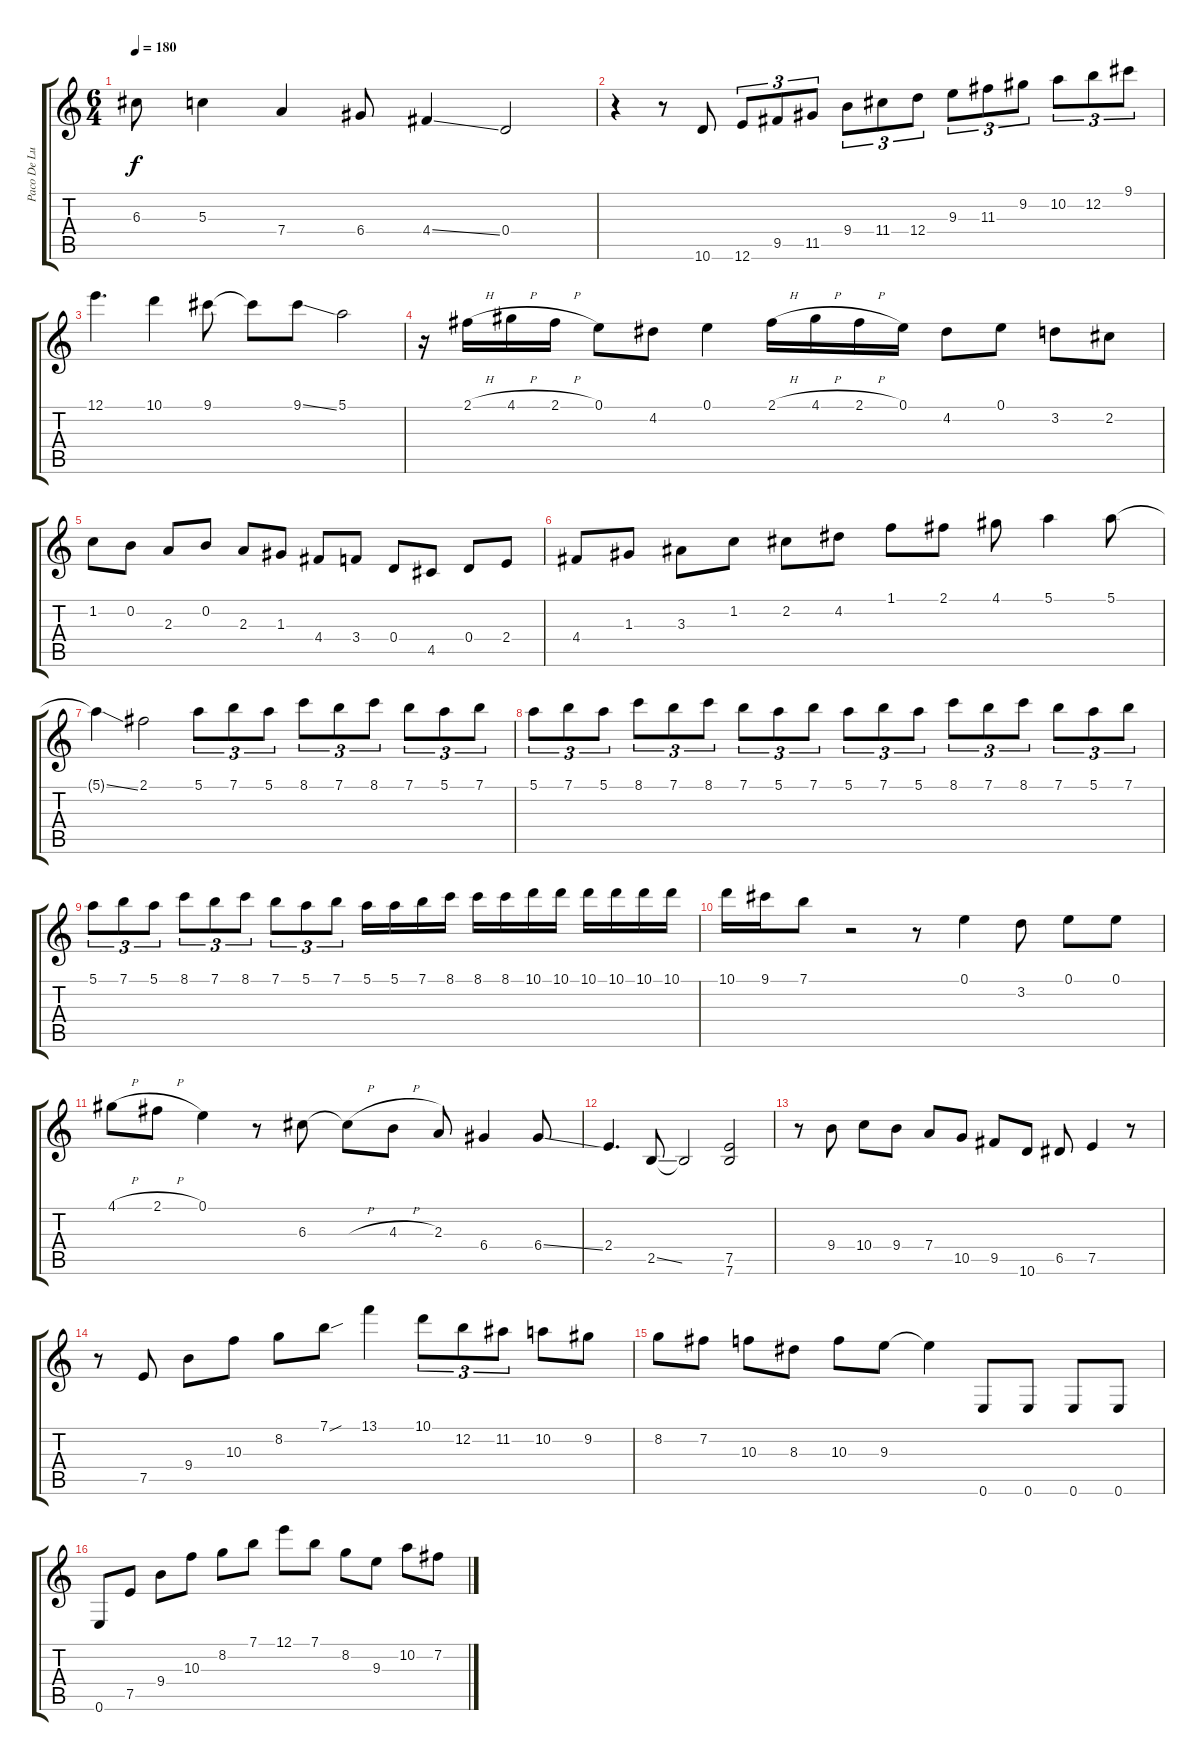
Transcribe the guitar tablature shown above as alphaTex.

\track ("Paco De Lucia" "Paco De Lu") {instrument acousticguitarsteel}
\staff {score tabs}
\tuning (E4 B3 G3 D3 A2 E2) {hide}
\ts (6 4)
\tempo 180
\clef g2
\ks c
6.3{t}.8{dy f} 5.3.4 7.4.4 6.4.8 4.4{ss}.4 0.4.2 |
r.4 r.8 10.6.8 12.6.8{tu (3 2)} 9.5.8{tu (3 2)} 11.5.8{tu (3 2)} 9.4.8{tu (3 2)} 11.4.8{tu (3 2)} 12.4.8{tu (3 2)} 9.3.8{tu (3 2)} 11.3.8{tu (3 2)} 9.2.8{tu (3 2)} 10.2.8{tu (3 2)} 12.2.8{tu (3 2)} 9.1.8{tu (3 2)} |
12.1.4{d} 10.1.4 9.1.8 9.1{t}.8 9.1{ss}.8 5.1.2 |
r.16 2.1{h}.16 4.1{h}.16 2.1{h}.16 0.1.8 4.2.8 0.1.4 2.1{h}.16 4.1{h}.16 2.1{h}.16 0.1.16 4.2.8 0.1.8 3.2.8 2.2.8 |
1.2.8 0.2.8 2.3.8 0.2.8 2.3.8 1.3.8 4.4.8 3.4.8 0.4.8 4.5.8 0.4.8 2.4.8 |
4.4.8 1.3.8 3.3.8 1.2.8 2.2.8 4.2.8 1.1.8 2.1.8 4.1.8 5.1.4 5.1.8 |
5.1{ss t}.4 2.1.2 5.1.8{tu (3 2)} 7.1.8{tu (3 2)} 5.1.8{tu (3 2)} 8.1.8{tu (3 2)} 7.1.8{tu (3 2)} 8.1.8{tu (3 2)} 7.1.8{tu (3 2)} 5.1.8{tu (3 2)} 7.1.8{tu (3 2)} |
5.1.8{tu (3 2)} 7.1.8{tu (3 2)} 5.1.8{tu (3 2)} 8.1.8{tu (3 2)} 7.1.8{tu (3 2)} 8.1.8{tu (3 2)} 7.1.8{tu (3 2)} 5.1.8{tu (3 2)} 7.1.8{tu (3 2)} 5.1.8{tu (3 2)} 7.1.8{tu (3 2)} 5.1.8{tu (3 2)} 8.1.8{tu (3 2)} 7.1.8{tu (3 2)} 8.1.8{tu (3 2)} 7.1.8{tu (3 2)} 5.1.8{tu (3 2)} 7.1.8{tu (3 2)} |
5.1.8{tu (3 2)} 7.1.8{tu (3 2)} 5.1.8{tu (3 2)} 8.1.8{tu (3 2)} 7.1.8{tu (3 2)} 8.1.8{tu (3 2)} 7.1.8{tu (3 2)} 5.1.8{tu (3 2)} 7.1.8{tu (3 2)} 5.1.16 5.1.16 7.1.16 8.1.16 8.1.16 8.1.16 10.1.16 10.1.16 10.1.16 10.1.16 10.1.16 10.1.16 |
10.1.16 9.1.16 7.1.8 r.2 r.8 0.1.4 3.2.8 0.1.8 0.1.8 |
4.1{h}.8 2.1{h}.8 0.1.4 r.8 6.3.8 6.3{h t}.8 4.3{h}.8 2.3.8 6.4.4 6.4{ss}.8 |
2.4.4{d} 2.5{ss}.8 2.5{t}.2 (7.5 7.6).2 |
r.8 9.4.8 10.4.8 9.4.8 7.4.8 10.5.8 9.5.8 10.6.8 6.5.8 7.5.4 r.8 |
r.8 7.5.8 9.4.8 10.3.8 8.2.8 7.1{sou}.8 13.1.4 10.1.8{tu (3 2)} 12.2.8{tu (3 2)} 11.2.8{tu (3 2)} 10.2.8 9.2.8 |
8.2.8 7.2.8 10.3.8 8.3.8 10.3.8 9.3.8 9.3{t}.4 0.6.8 0.6.8 0.6.8 0.6.8 |
0.6.8 7.5.8 9.4.8 10.3.8 8.2.8 7.1.8 12.1.8 7.1.8 8.2.8 9.3.8 10.2.8 7.2.8
